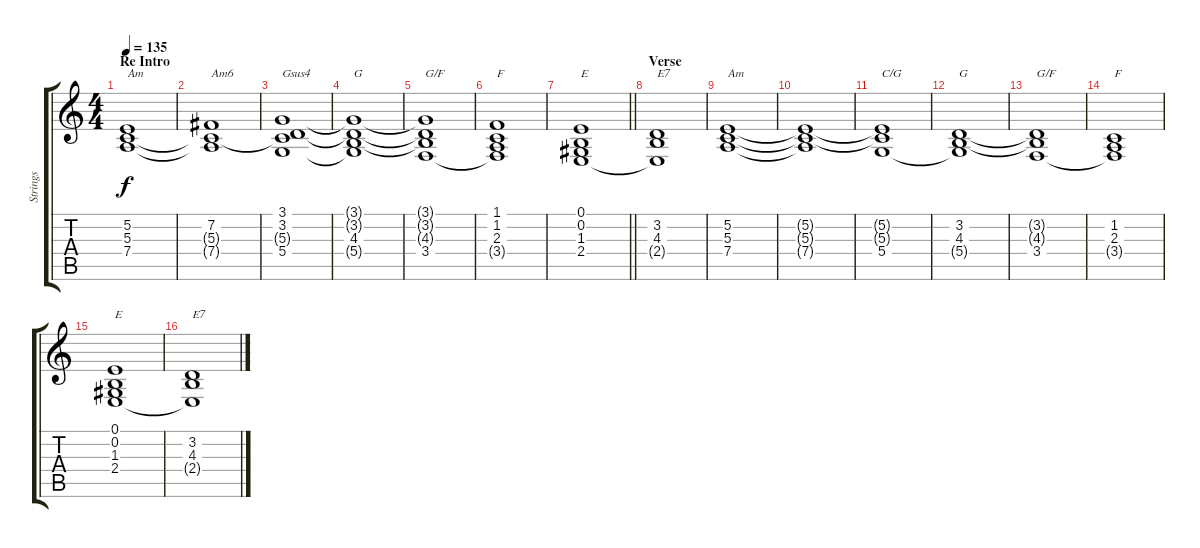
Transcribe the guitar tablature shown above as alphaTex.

\track ("Strings" "Strings") {instrument synthstrings1}
\staff {score tabs}
\tuning (E4 B3 G3 D3 A2 E2) {hide}
\ts (4 4)
\section ("" "Re Intro")
\tempo 135
\clef g2
\ks c
(5.2 5.3 7.4).1{txt "Am" dy f} |
(7.2 5.3{t} 7.4{t}).1{txt "Am6"} |
(3.1 3.2 5.3{t} 5.4).1{txt "Gsus4"} |
(3.1{t} 3.2{t} 4.3 5.4{t}).1{txt "G"} |
(3.1{t} 3.2{t} 4.3{t} 3.4).1{txt "G/F"} |
(1.1 1.2 2.3 3.4{t}).1{txt "F"} |
\barLineRight lightlight
(0.1 0.2 1.3 2.4).1{txt "E"} |
\section ("" "Verse")
(3.2 4.3 2.4{t}).1{txt "E7"} |
(5.2 5.3 7.4).1{txt "Am"} |
(5.2{t} 5.3{t} 7.4{t}).1 |
(5.2{t} 5.3{t} 5.4).1{txt "C/G"} |
(3.2 4.3 5.4{t}).1{txt "G"} |
(3.2{t} 4.3{t} 3.4).1{txt "G/F"} |
(1.2 2.3 3.4{t}).1{txt "F"} |
(0.1 0.2 1.3 2.4).1{txt "E"} |
(3.2 4.3 2.4{t}).1{txt "E7"}
